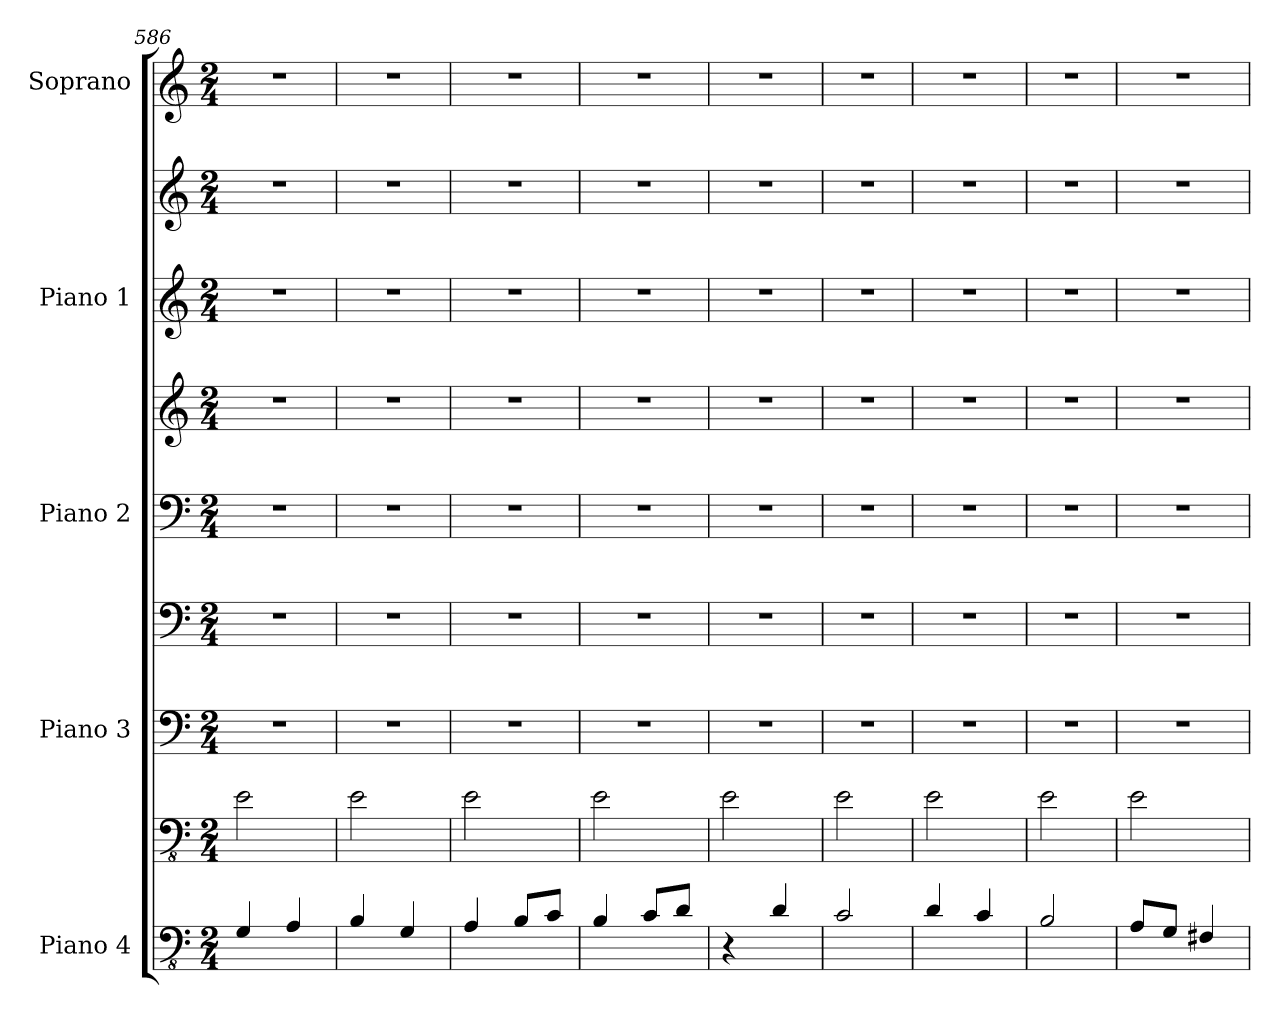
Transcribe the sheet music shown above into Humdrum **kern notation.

**kern	**kern	**kern	**kern	**kern	**kern	**kern	**kern	**kern
*part5	*part5	*part4	*part4	*part3	*part3	*part2	*part2	*part1
*staff9	*staff8	*staff7	*staff6	*staff5	*staff4	*staff3	*staff2	*staff1
*I"Piano 4	*	*I"Piano 3	*	*I"Piano 2	*	*I"Piano 1	*	*I"Soprano
*I'Pno. 4	*	*I'Pno. 3	*	*I'Pno. 2	*	*I'Pno. 1	*	*I'S.
*clefFv4	*clefFv4	*clefF4	*clefF4	*clefF4	*clefG2	*clefG2	*clefG2	*clefG2
*ITrd7c12	*ITrd7c12	*	*	*	*	*	*	*
*k[]	*k[]	*k[]	*k[]	*k[]	*k[]	*k[]	*k[]	*k[]
*C:	*C:	*C:	*C:	*C:	*C:	*C:	*C:	*C:
*M2/4	*M2/4	*M2/4	*M2/4	*M2/4	*M2/4	*M2/4	*M2/4	*M2/4
=586	=586	=586	=586	=586	=586	=586	=586	=586
4GGG/	2EE\	2r	2r	2r	2r	2r	2r	2r
4AAA/	.	.	.	.	.	.	.	.
=587	=587	=587	=587	=587	=587	=587	=587	=587
4BBB/	2EE\	2r	2r	2r	2r	2r	2r	2r
4GGG/	.	.	.	.	.	.	.	.
!!LO:PB:g=z
=588	=588	=588	=588	=588	=588	=588	=588	=588
4AAA/	2EE\	2r	2r	2r	2r	2r	2r	2r
8BBB/L	.	.	.	.	.	.	.	.
8CC/J	.	.	.	.	.	.	.	.
=589	=589	=589	=589	=589	=589	=589	=589	=589
4BBB/	2EE\	2r	2r	2r	2r	2r	2r	2r
8CC/L	.	.	.	.	.	.	.	.
8DD/J	.	.	.	.	.	.	.	.
=590	=590	=590	=590	=590	=590	=590	=590	=590
4r	2EE\	2r	2r	2r	2r	2r	2r	2r
4DD/	.	.	.	.	.	.	.	.
=591	=591	=591	=591	=591	=591	=591	=591	=591
2CC/	2EE\	2r	2r	2r	2r	2r	2r	2r
=592	=592	=592	=592	=592	=592	=592	=592	=592
4DD/	2EE\	2r	2r	2r	2r	2r	2r	2r
4CC/	.	.	.	.	.	.	.	.
=593	=593	=593	=593	=593	=593	=593	=593	=593
2BBB/	2EE\	2r	2r	2r	2r	2r	2r	2r
=594	=594	=594	=594	=594	=594	=594	=594	=594
8AAA/L	2EE\	2r	2r	2r	2r	2r	2r	2r
8GGG/J	.	.	.	.	.	.	.	.
4FFF#X/	.	.	.	.	.	.	.	.
=	=	=	=	=	=	=	=	=
*-	*-	*-	*-	*-	*-	*-	*-	*-
